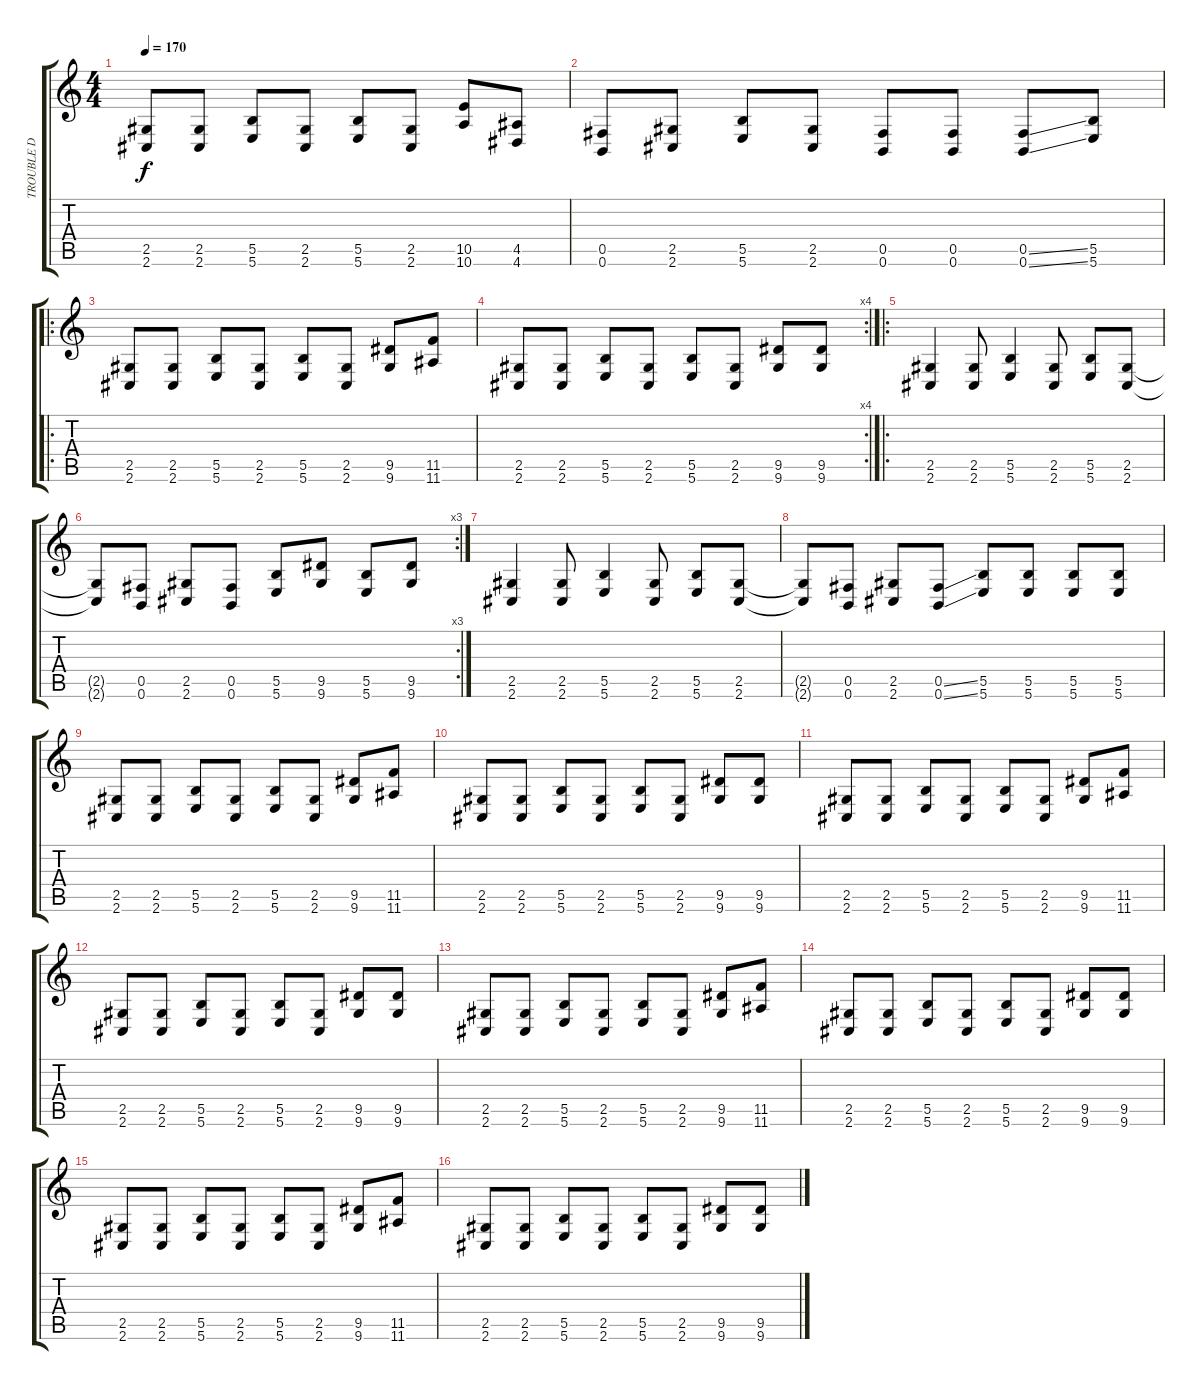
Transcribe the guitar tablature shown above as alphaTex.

\track ("TROUBLE D" "TROUBLE D") {instrument electricbassfinger}
\staff {score tabs}
\tuning (Db4 Ab3 E3 B2 Gb2 B1) {hide}
\ts (4 4)
\tempo 170
\clef g2
\ks c
(2.5 2.6).8{dy f} (2.5 2.6).8 (5.5 5.6).8 (2.5 2.6).8 (5.5 5.6).8 (2.5 2.6).8 (10.5 10.6).8 (4.5 4.6).8 |
(0.5 0.6).8 (2.5 2.6).8 (5.5 5.6).8 (2.5 2.6).8 (0.5 0.6).8 (0.5 0.6).8 (0.5{ss} 0.6{ss}).8 (5.5 5.6).8 |
\ro
(2.5 2.6).8 (2.5 2.6).8 (5.5 5.6).8 (2.5 2.6).8 (5.5 5.6).8 (2.5 2.6).8 (9.5 9.6).8 (11.5 11.6).8 |
\rc 4
(2.5 2.6).8 (2.5 2.6).8 (5.5 5.6).8 (2.5 2.6).8 (5.5 5.6).8 (2.5 2.6).8 (9.5 9.6).8 (9.5 9.6).8 |
\ro
(2.5 2.6).4 (2.5 2.6).8 (5.5 5.6).4 (2.5 2.6).8 (5.5 5.6).8 (2.5 2.6).8 |
\rc 3
(2.5{t} 2.6{t}).8 (0.5 0.6).8 (2.5 2.6).8 (0.5 0.6).8 (5.5 5.6).8 (9.5 9.6).8 (5.5 5.6).8 (9.5 9.6).8 |
(2.5 2.6).4 (2.5 2.6).8 (5.5 5.6).4 (2.5 2.6).8 (5.5 5.6).8 (2.5 2.6).8 |
(2.5{t} 2.6{t}).8 (0.5 0.6).8 (2.5 2.6).8 (0.5{ss} 0.6{ss}).8 (5.5 5.6).8 (5.5 5.6).8 (5.5 5.6).8 (5.5 5.6).8 |
(2.5 2.6).8 (2.5 2.6).8 (5.5 5.6).8 (2.5 2.6).8 (5.5 5.6).8 (2.5 2.6).8 (9.5 9.6).8 (11.5 11.6).8 |
(2.5 2.6).8 (2.5 2.6).8 (5.5 5.6).8 (2.5 2.6).8 (5.5 5.6).8 (2.5 2.6).8 (9.5 9.6).8 (9.5 9.6).8 |
(2.5 2.6).8 (2.5 2.6).8 (5.5 5.6).8 (2.5 2.6).8 (5.5 5.6).8 (2.5 2.6).8 (9.5 9.6).8 (11.5 11.6).8 |
(2.5 2.6).8 (2.5 2.6).8 (5.5 5.6).8 (2.5 2.6).8 (5.5 5.6).8 (2.5 2.6).8 (9.5 9.6).8 (9.5 9.6).8 |
(2.5 2.6).8 (2.5 2.6).8 (5.5 5.6).8 (2.5 2.6).8 (5.5 5.6).8 (2.5 2.6).8 (9.5 9.6).8 (11.5 11.6).8 |
(2.5 2.6).8 (2.5 2.6).8 (5.5 5.6).8 (2.5 2.6).8 (5.5 5.6).8 (2.5 2.6).8 (9.5 9.6).8 (9.5 9.6).8 |
(2.5 2.6).8 (2.5 2.6).8 (5.5 5.6).8 (2.5 2.6).8 (5.5 5.6).8 (2.5 2.6).8 (9.5 9.6).8 (11.5 11.6).8 |
(2.5 2.6).8 (2.5 2.6).8 (5.5 5.6).8 (2.5 2.6).8 (5.5 5.6).8 (2.5 2.6).8 (9.5 9.6).8 (9.5 9.6).8
